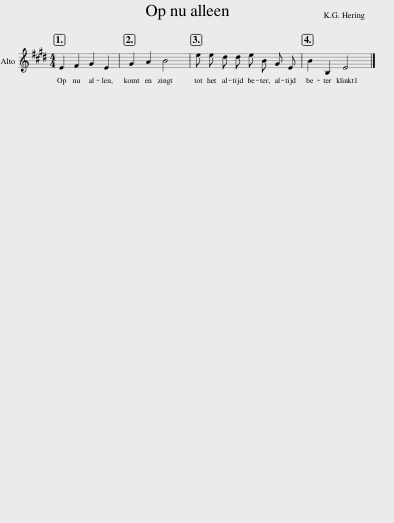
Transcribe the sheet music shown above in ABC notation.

X:1
L:1/8
M:4/4
I:linebreak $
K:E
V:1 treble
V:1
 E2 F2 G2 E2 | G2 A2 B4 | e e d d e B G E | B2 B,2 E4 |] %4
